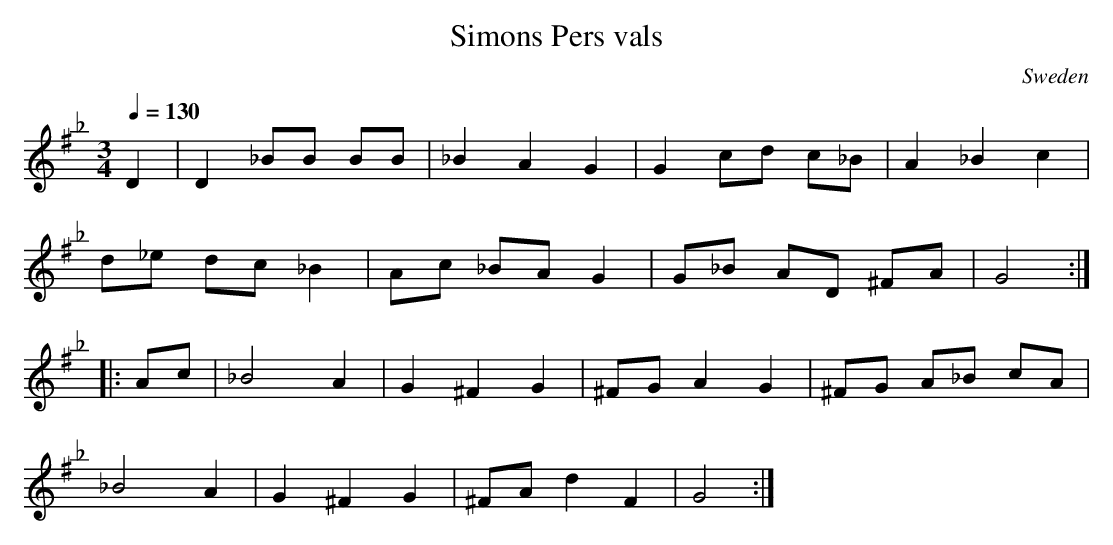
X:1
T:Simons Pers vals
L:1/8
M:3/4
Q:1/4=130
O:Sweden
K:C ^f_b
D2|D2_BB BB|_B2A2G2|G2cd c_B|A2_B2c2|
d_e dc _B2|Ac _BA G2|G_B AD ^FA|G4:|
|:Ac|_B4A2|G2^F2G2|^FG A2G2|^FG A_B cA|
_B4A2|G2^F2G2|^FA d2F2|G4:|
